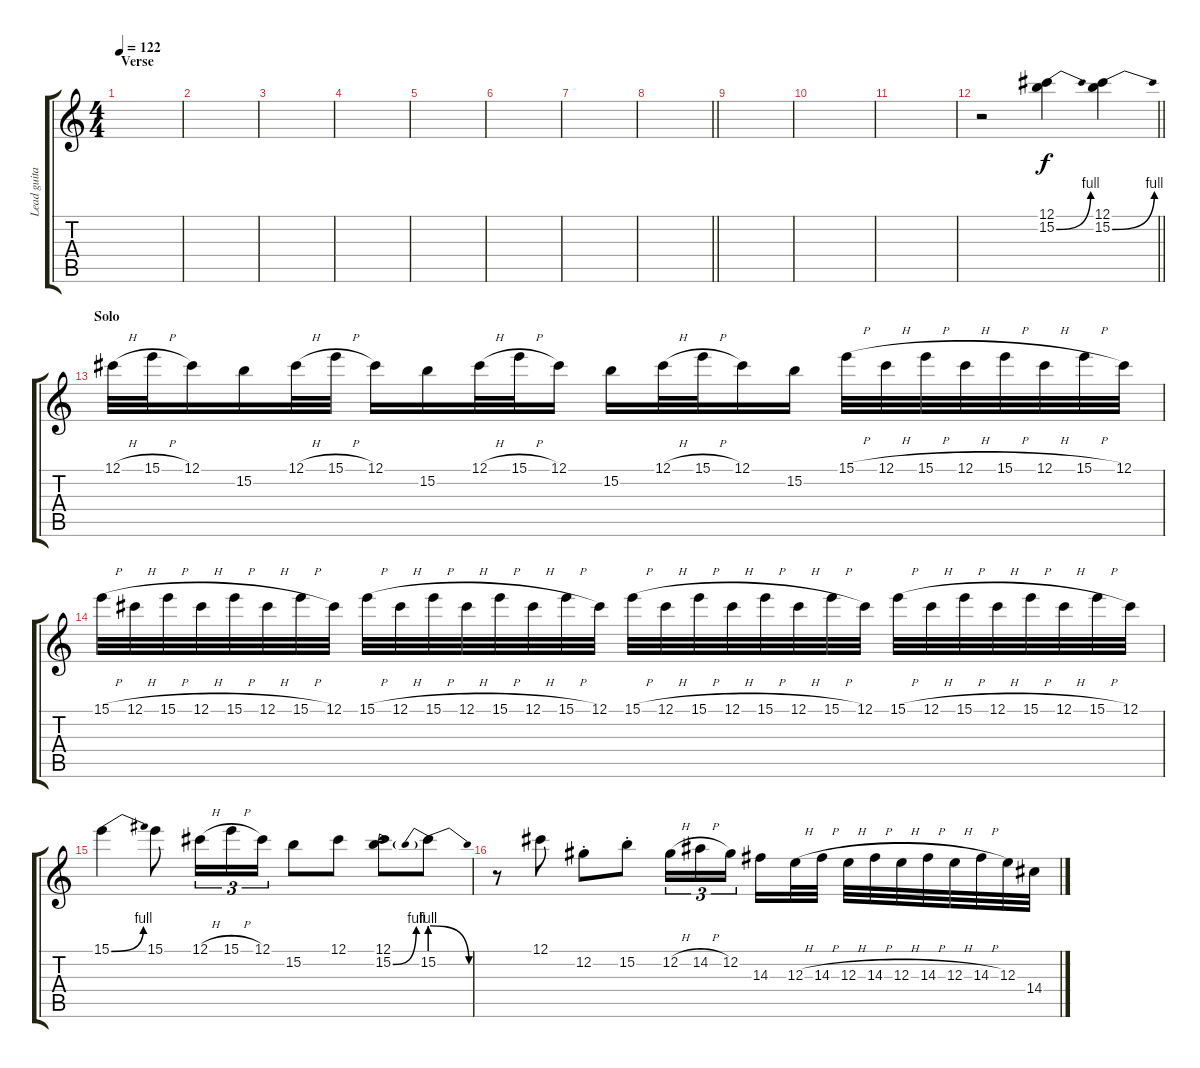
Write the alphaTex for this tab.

\track ("Lead guitar" "Lead guita") {instrument distortionguitar}
\staff {score tabs}
\tuning (Db4 Ab3 E3 B2 Gb2 Db2) {hide}
\ts (4 4)
\section ("" "Verse")
\tempo 122
\clef g2
\ks c
|
|
|
|
|
|
|
\barLineRight lightlight
|
\section ("" "")
|
|
|
\barLineRight lightlight
r.2 (12.1 15.2{be (bend 0 0 60 4)}).4 (12.1 15.2{be (bend 0 0 60 4)}).4 |
\section ("" "Solo")
12.1{h}.32 15.1{h}.32 12.1.16 15.2.16 12.1{h}.32 15.1{h}.32 12.1.16 15.2.16 12.1{h}.32 15.1{h}.32 12.1.16 15.2.16 12.1{h}.32 15.1{h}.32 12.1.16 15.2.16 15.1{h}.32 12.1{h}.32 15.1{h}.32 12.1{h}.32 15.1{h}.32 12.1{h}.32 15.1{h}.32 12.1.32 |
15.1{h}.32 12.1{h}.32 15.1{h}.32 12.1{h}.32 15.1{h}.32 12.1{h}.32 15.1{h}.32 12.1.32 15.1{h}.32 12.1{h}.32 15.1{h}.32 12.1{h}.32 15.1{h}.32 12.1{h}.32 15.1{h}.32 12.1.32 15.1{h}.32 12.1{h}.32 15.1{h}.32 12.1{h}.32 15.1{h}.32 12.1{h}.32 15.1{h}.32 12.1.32 15.1{h}.32 12.1{h}.32 15.1{h}.32 12.1{h}.32 15.1{h}.32 12.1{h}.32 15.1{h}.32 12.1.32 |
15.1{be (bend 0 0 60 4)}.4 15.1.8 12.1{h}.16{tu (3 2)} 15.1{h}.16{tu (3 2)} 12.1.16{tu (3 2)} 15.2.8 12.1.8 (12.1 15.2{be (bend 0 0 60 4)}).8 15.2{be (prebendrelease 0 4 60 0)}.8 |
r.8 12.1.8 12.2{st}.8 15.2{st}.8 12.2{h}.16{tu (3 2)} 14.2{h}.16{tu (3 2)} 12.2.16{tu (3 2) beam splitsecondary} 14.3.16 12.3{h}.32 14.3{h}.32 12.3{h}.32 14.3{h}.32 12.3{h}.32 14.3{h}.32 12.3{h}.32 14.3{h}.32 12.3.32 14.4.32
